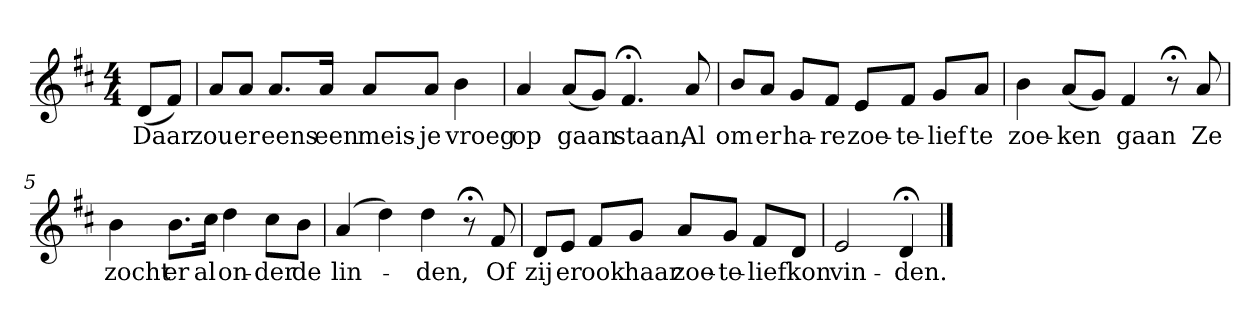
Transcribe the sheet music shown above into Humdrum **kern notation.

**kern	**text
*part1	*part1
*staff1	*staff1
*k[f#c#]	*
*D:	*
*M4/4	*
*MM120	*
=	=
(8dL	Daar
8f#J)	.
=1	=1
8aL	zou
8aJ	er
8.aL	eens
16aJk	een
8aL	meis-
8aJ	-je
4b	vroeg
=2	=2
4a	op
(8aL	gaan
8gJ)	.
4.f#;<	staan,
8a	Al
=3	=3
8bL	om
8aJ	er
8gL	ha-
8f#J	-re
8eL	zoe-
8f#J	-te-
8gL	-lief
8aJ	te
=4	=4
4b	zoe-
(8aL	-ken
8gJ)	.
4f#	gaan
8r;<	.
8a	Ze
=5	=5
4b	zocht
8.bL	er
16cc#Jk	al
4dd	on-
8cc#L	-der
8bJ	de
=6	=6
(4a	lin-
4dd)	.
4dd	-den,
8r;<	.
8f#	Of
=7	=7
8dL	zij
8eJ	er
8f#L	ook
8gJ	haar
8aL	zoe-
8gJ	-te-
8f#L	-lief
8dJ	kon
=8	=8
2e	vin-
4d;<	-den.
==	==
*-	*-
